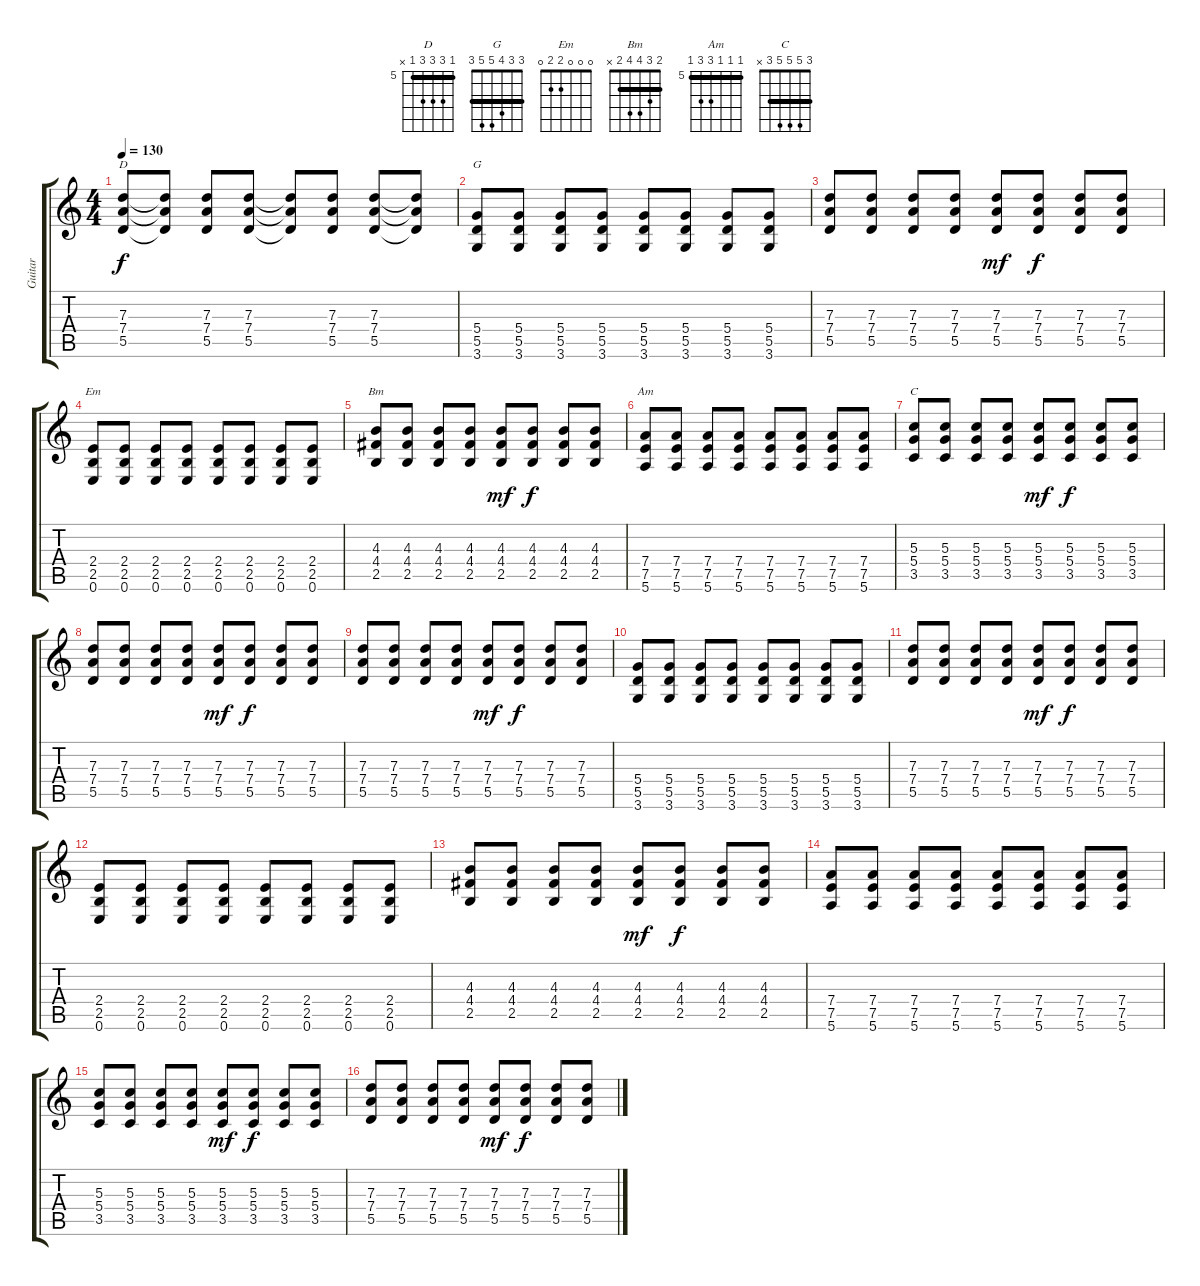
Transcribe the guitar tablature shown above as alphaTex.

\track ("Guitar" "Guitar") {instrument overdrivenguitar}
\staff {score tabs}
\tuning (E4 B3 G3 D3 A2 E2) {hide}
\chord ("D" 5 7 7 7 5 x) {firstfret 5 barre 5}
\chord ("G" 3 3 4 5 5 3) {barre 3}
\chord ("Em" 0 0 0 2 2 0)
\chord ("Bm" 2 3 4 4 2 x) {barre 2}
\chord ("Am" 5 5 5 7 7 5) {firstfret 5 barre 5}
\chord ("C" 3 5 5 5 3 x) {barre 3}
\ts (4 4)
\tempo 130
\clef g2
\ks c
(7.3 7.4 5.5).8{ch "D" dy f} (7.3{t} 7.4{t} 5.5{t}).8 (7.3 7.4 5.5).8 (7.3 7.4 5.5).8 (7.3{t} 7.4{t} 5.5{t}).8 (7.3 7.4 5.5).8 (7.3 7.4 5.5).8 (7.3{t} 7.4{t} 5.5{t}).8 |
(5.4 5.5 3.6).8{ch "G"} (5.4 5.5 3.6).8 (5.4 5.5 3.6).8 (5.4 5.5 3.6).8 (5.4 5.5 3.6).8 (5.4 5.5 3.6).8 (5.4 5.5 3.6).8 (5.4 5.5 3.6).8 |
(7.3 7.4 5.5).8 (7.3 7.4 5.5).8 (7.3 7.4 5.5).8 (7.3 7.4 5.5).8 (7.3 7.4 5.5).8{dy mf} (7.3 7.4 5.5).8{dy f} (7.3 7.4 5.5).8 (7.3 7.4 5.5).8 |
(2.4 2.5 0.6).8{ch "Em"} (2.4 2.5 0.6).8 (2.4 2.5 0.6).8 (2.4 2.5 0.6).8 (2.4 2.5 0.6).8 (2.4 2.5 0.6).8 (2.4 2.5 0.6).8 (2.4 2.5 0.6).8 |
(4.3 4.4 2.5).8{ch "Bm"} (4.3 4.4 2.5).8 (4.3 4.4 2.5).8 (4.3 4.4 2.5).8 (4.3 4.4 2.5).8{dy mf} (4.3 4.4 2.5).8{dy f} (4.3 4.4 2.5).8 (4.3 4.4 2.5).8 |
(7.4 7.5 5.6).8{ch "Am"} (7.4 7.5 5.6).8 (7.4 7.5 5.6).8 (7.4 7.5 5.6).8 (7.4 7.5 5.6).8 (7.4 7.5 5.6).8 (7.4 7.5 5.6).8 (7.4 7.5 5.6).8 |
(5.3 5.4 3.5).8{ch "C"} (5.3 5.4 3.5).8 (5.3 5.4 3.5).8 (5.3 5.4 3.5).8 (5.3 5.4 3.5).8{dy mf} (5.3 5.4 3.5).8{dy f} (5.3 5.4 3.5).8 (5.3 5.4 3.5).8 |
(7.3 7.4 5.5).8 (7.3 7.4 5.5).8 (7.3 7.4 5.5).8 (7.3 7.4 5.5).8 (7.3 7.4 5.5).8{dy mf} (7.3 7.4 5.5).8{dy f} (7.3 7.4 5.5).8 (7.3 7.4 5.5).8 |
(7.3 7.4 5.5).8 (7.3 7.4 5.5).8 (7.3 7.4 5.5).8 (7.3 7.4 5.5).8 (7.3 7.4 5.5).8{dy mf} (7.3 7.4 5.5).8{dy f} (7.3 7.4 5.5).8 (7.3 7.4 5.5).8 |
(5.4 5.5 3.6).8 (5.4 5.5 3.6).8 (5.4 5.5 3.6).8 (5.4 5.5 3.6).8 (5.4 5.5 3.6).8 (5.4 5.5 3.6).8 (5.4 5.5 3.6).8 (5.4 5.5 3.6).8 |
(7.3 7.4 5.5).8 (7.3 7.4 5.5).8 (7.3 7.4 5.5).8 (7.3 7.4 5.5).8 (7.3 7.4 5.5).8{dy mf} (7.3 7.4 5.5).8{dy f} (7.3 7.4 5.5).8 (7.3 7.4 5.5).8 |
(2.4 2.5 0.6).8 (2.4 2.5 0.6).8 (2.4 2.5 0.6).8 (2.4 2.5 0.6).8 (2.4 2.5 0.6).8 (2.4 2.5 0.6).8 (2.4 2.5 0.6).8 (2.4 2.5 0.6).8 |
(4.3 4.4 2.5).8 (4.3 4.4 2.5).8 (4.3 4.4 2.5).8 (4.3 4.4 2.5).8 (4.3 4.4 2.5).8{dy mf} (4.3 4.4 2.5).8{dy f} (4.3 4.4 2.5).8 (4.3 4.4 2.5).8 |
(7.4 7.5 5.6).8 (7.4 7.5 5.6).8 (7.4 7.5 5.6).8 (7.4 7.5 5.6).8 (7.4 7.5 5.6).8 (7.4 7.5 5.6).8 (7.4 7.5 5.6).8 (7.4 7.5 5.6).8 |
(5.3 5.4 3.5).8 (5.3 5.4 3.5).8 (5.3 5.4 3.5).8 (5.3 5.4 3.5).8 (5.3 5.4 3.5).8{dy mf} (5.3 5.4 3.5).8{dy f} (5.3 5.4 3.5).8 (5.3 5.4 3.5).8 |
(7.3 7.4 5.5).8 (7.3 7.4 5.5).8 (7.3 7.4 5.5).8 (7.3 7.4 5.5).8 (7.3 7.4 5.5).8{dy mf} (7.3 7.4 5.5).8{dy f} (7.3 7.4 5.5).8 (7.3 7.4 5.5).8
